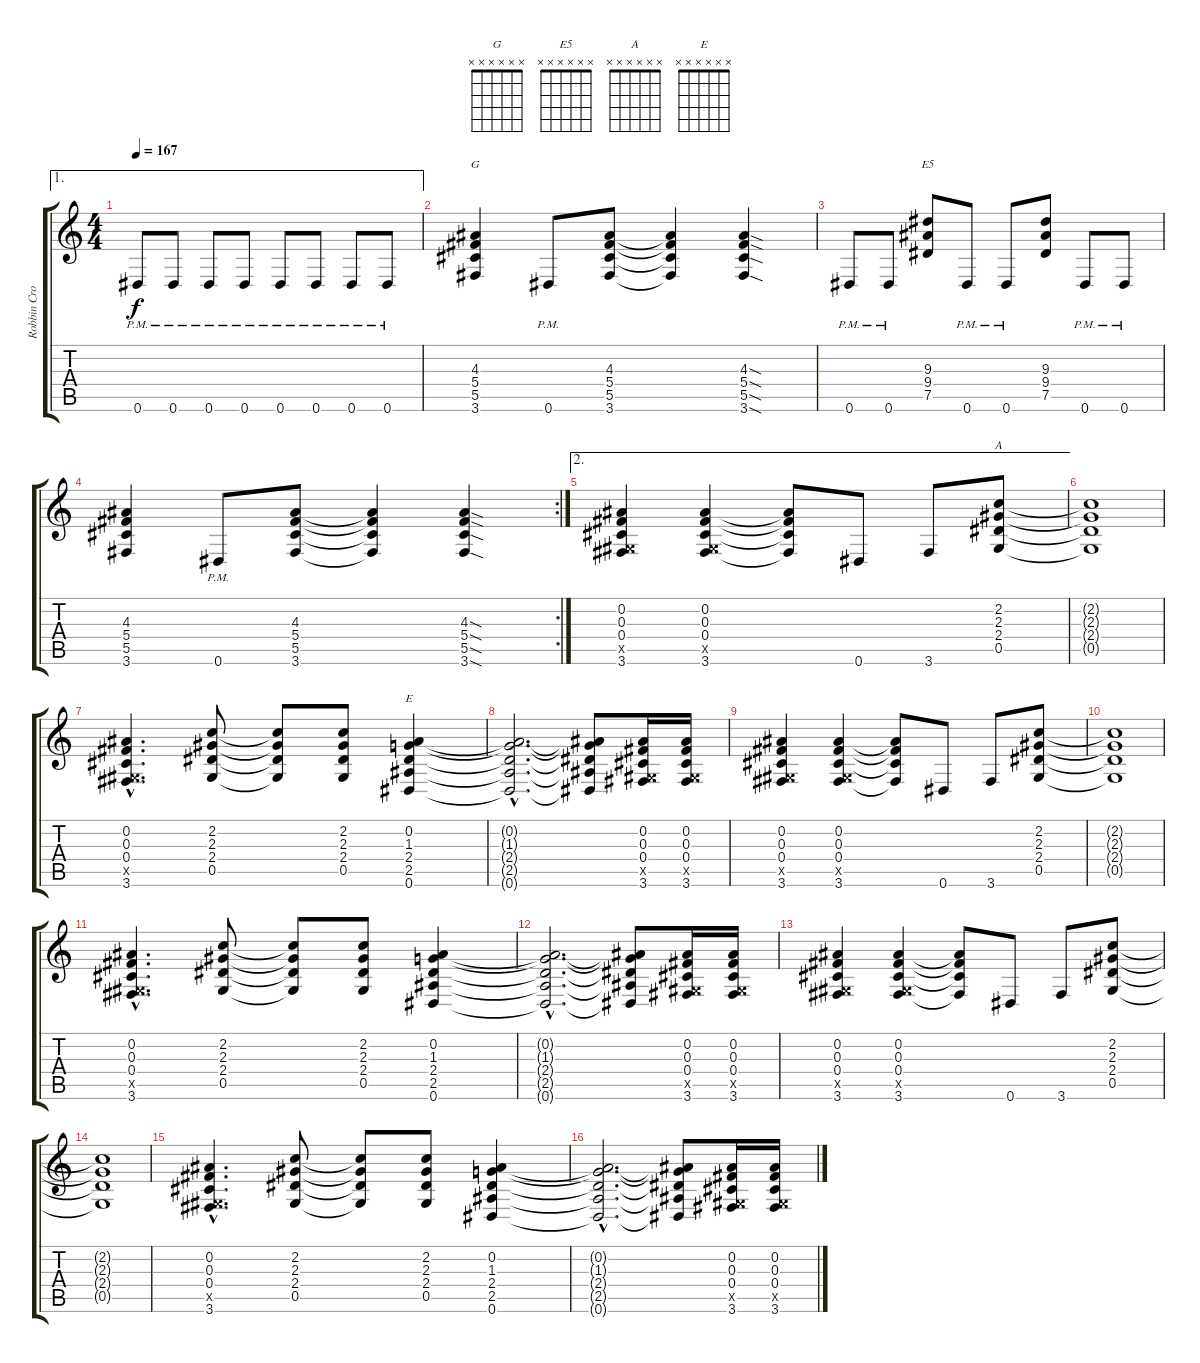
\track ("Robbin Crosby \"The King\" (R.I.P)" "Robbin Cro") {instrument distortionguitar}
\staff {score tabs}
\tuning (Eb4 Bb3 Gb3 Db3 Ab2 Eb2) {hide}
\chord ("G" x x x x x x)
\chord ("E5" x x x x x x)
\chord ("A" x x x x x x)
\chord ("E" x x x x x x)
\ae 1
\ts (4 4)
\tempo 167
\clef g2
\ks c
0.6{pm}.8{dy f} 0.6{pm}.8 0.6{pm}.8 0.6{pm}.8 0.6{pm}.8 0.6{pm}.8 0.6{pm}.8 0.6{pm}.8 |
(4.3 5.4 5.5 3.6).4{ch "G"} 0.6{pm}.8 (4.3 5.4 5.5 3.6).8 (4.3{t} 5.4{t} 5.5{t} 3.6{t}).4 (4.3{sod} 5.4{sod} 5.5{sod} 3.6{sod}).4 |
0.6{pm}.8 0.6{pm}.8 (9.3 9.4 7.5).8{ch "E5"} 0.6{pm}.8 0.6{pm}.8 (9.3 9.4 7.5).8 0.6{pm}.8 0.6{pm}.8 |
\rc 2
(4.3 5.4 5.5 3.6).4 0.6{pm}.8 (4.3 5.4 5.5 3.6).8 (4.3{t} 5.4{t} 5.5{t} 3.6{t}).4 (4.3{sod} 5.4{sod} 5.5{sod} 3.6{sod}).4 |
\ae 2
(0.2 0.3 0.4 0.5{x} 3.6).4 (0.2 0.3 0.4 0.5{x} 3.6).4 (0.2{t} 0.3{t} 0.4{t} 3.6{t}).8 0.6.8 3.6.8 (2.2 2.3 2.4 0.5).8{ch "A"} |
(2.2{t} 2.3{t} 2.4{t} 0.5{t}).1 |
(0.2{hac} 0.3{hac} 0.4{hac} 0.5{hac x} 3.6{hac}).4{d} (2.2 2.3 2.4 0.5).8 (2.2{t} 2.3{t} 2.4{t} 0.5{t}).8 (2.2 2.3 2.4 0.5).8 (0.2 1.3 2.4 2.5 0.6).4{ch "E"} |
(0.2{hac t} 1.3{hac t} 2.4{hac t} 2.5{hac t} 0.6{hac t}).2{d} (0.2{t} 1.3{t} 2.4{t} 2.5{t} 0.6{t}).8 (0.2 0.3 0.4 0.5{x} 3.6).16 (0.2 0.3 0.4 0.5{x} 3.6).16 |
(0.2 0.3 0.4 0.5{x} 3.6).4 (0.2 0.3 0.4 0.5{x} 3.6).4 (0.2{t} 0.3{t} 0.4{t} 3.6{t}).8 0.6.8 3.6.8 (2.2 2.3 2.4 0.5).8 |
(2.2{t} 2.3{t} 2.4{t} 0.5{t}).1 |
(0.2{hac} 0.3{hac} 0.4{hac} 0.5{hac x} 3.6{hac}).4{d} (2.2 2.3 2.4 0.5).8 (2.2{t} 2.3{t} 2.4{t} 0.5{t}).8 (2.2 2.3 2.4 0.5).8 (0.2 1.3 2.4 2.5 0.6).4 |
(0.2{hac t} 1.3{hac t} 2.4{hac t} 2.5{hac t} 0.6{hac t}).2{d} (0.2{t} 1.3{t} 2.4{t} 2.5{t} 0.6{t}).8 (0.2 0.3 0.4 0.5{x} 3.6).16 (0.2 0.3 0.4 0.5{x} 3.6).16 |
(0.2 0.3 0.4 0.5{x} 3.6).4 (0.2 0.3 0.4 0.5{x} 3.6).4 (0.2{t} 0.3{t} 0.4{t} 3.6{t}).8 0.6.8 3.6.8 (2.2 2.3 2.4 0.5).8 |
(2.2{t} 2.3{t} 2.4{t} 0.5{t}).1 |
(0.2{hac} 0.3{hac} 0.4{hac} 0.5{hac x} 3.6{hac}).4{d} (2.2 2.3 2.4 0.5).8 (2.2{t} 2.3{t} 2.4{t} 0.5{t}).8 (2.2 2.3 2.4 0.5).8 (0.2 1.3 2.4 2.5 0.6).4 |
(0.2{hac t} 1.3{hac t} 2.4{hac t} 2.5{hac t} 0.6{hac t}).2{d} (0.2{t} 1.3{t} 2.4{t} 2.5{t} 0.6{t}).8 (0.2 0.3 0.4 0.5{x} 3.6).16 (0.2 0.3 0.4 0.5{x} 3.6).16
